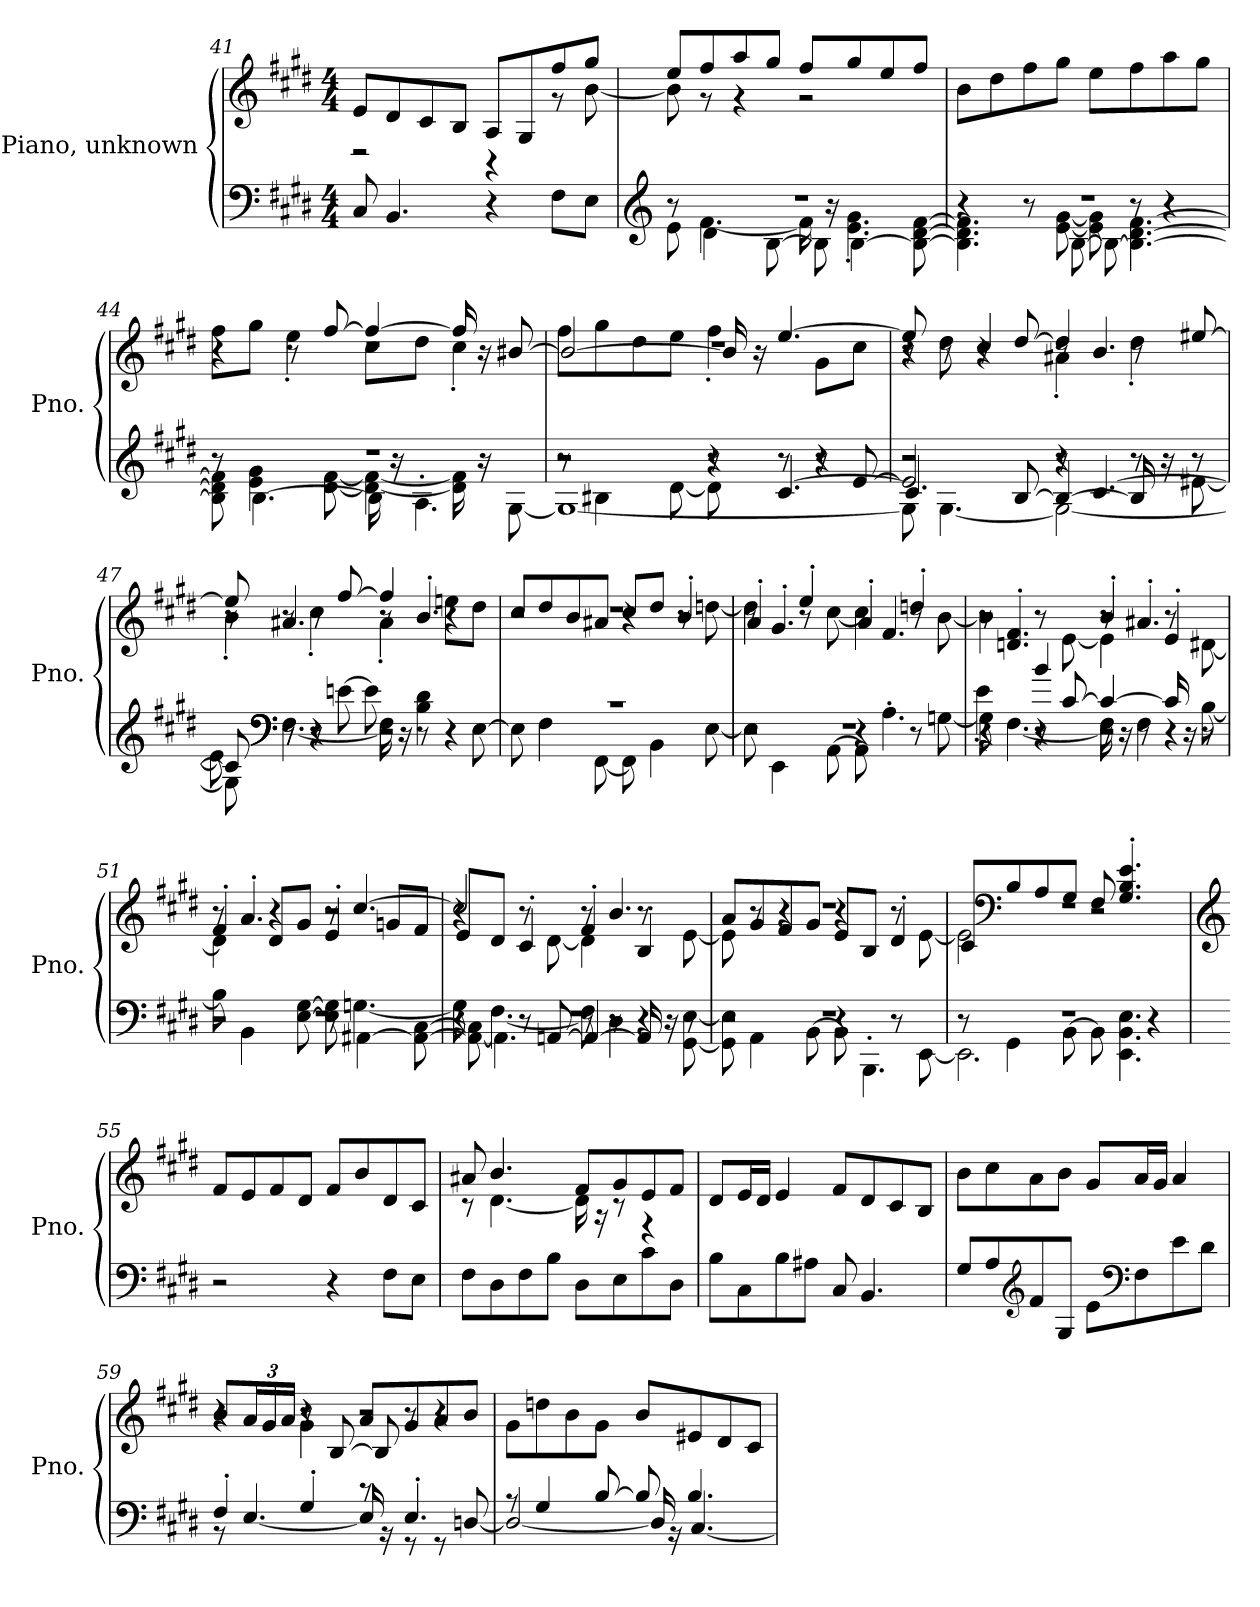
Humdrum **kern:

**kern	**kern
*part1	*part1
*staff2	*staff1
*I"Piano, unknown	*
*I'Pno.	*
*clefF4	*clefG2
*k[f#c#g#d#]	*k[f#c#g#d#]
*M4/4	*M4/4
=41	=41
*	*^
8C#/	8e/L	2r
4.BB/	8d#/	.
.	8c#/	.
.	8B/J	.
4r	8A/L	4r
.	8G#/	.
8F#\L	8ff#/	8r
8E\J	8gg#/J	[8b\
=42	=42	=42
*clefG2	*	*
*^	*	*
*	*^	*	*
1r	8r	8e\	8ee/L	8b\]
.	[4.f#\	4d#\	8ff#/	8r
.	.	.	8aa/	4r
.	.	[8B\	8gg#/J	.
.	16f#\]	8B\]	8ff#/L	2r
.	16r	.	.	.
.	4.e\' 4.g#\'	[4B\	8gg#/	.
.	.	.	8ee/	.
.	.	8B\_ [8d#\ [8f#\	8ff#/J	.
*	*	*	*v	*v
!!LO:LB:g=z
=43	=43	=43	=43
1r	4r	4.B\] 4.d#\] 4.f#\]	8b\L
.	.	.	8dd#\
.	8r	.	8ff#\
.	[8e\ [8g#\	[8B\	8gg#\J
.	8e\] 8g#\]	8B\_	8ee\L
.	8r	4.B\_ [4.d#\ [4.f#\	8ff#\
.	4r	.	8aa\
.	.	.	8gg#\J
=44	=44	=44	=44
*	*	*	*^
*	*	*	*	*^
1r	8r	8B\] 8d#\] 8f#\]	1r	8ff#\L	4r
.	4e\ 4g#\	[4.B\	.	8gg#\J	.
.	.	.	.	4ee'\	8r
.	[8d#\ [8f#\	.	.	.	[8ff#/
.	4d#\_ 4f#\_	16B\]	.	8cc#\L	4ff#/_
.	.	16r	.	.	.
.	.	4.A'\	.	8dd#\J	.
.	16d#\] 16f#\]	.	.	4cc#'\	16ff#/]
.	16r	.	.	.	16r
.	[8G#\	.	.	.	[8b#X/
=45	=45	=45	=45	=45	=45
*	*	*^	*	*	*
2r	1G#_	2r	8r	1r	8ff#\L	2b#/_
.	.	.	4B#X\	.	8gg#\	.
.	.	.	.	.	8dd#\	.
.	.	.	[8d#\	.	8ee\J	.
4r	.	8r	8d#\]	.	4ff#'\	16b#/]
.	.	.	.	.	.	16r
.	.	[4.c#/	8r	.	.	[4.ee/
8r	.	.	4r	.	8g#\L	.
[8e/	.	.	.	.	8cc#\J	.
!!LO:LB:g=z	!!	!!
=46	=46	=46	=46	=46	=46	=46
2e/]	8G#\]	4.c#/]	2r	4r	8r	8ee/]
.	[4.G#\	.	.	.	8dd#\	8r
.	.	.	.	8r	4r	4cc#/
.	.	[8B/	.	[8dd#/	.	.
8r	2G#\_	4B/_	4r	4dd#/]	4a#X'\	8r
[4.c#/	.	.	.	.	.	4.b/
.	.	16B/]	8r	8r	4dd#'\	.
.	.	16r	.	.	.	.
.	.	8r	[8e#X\	[8ee#X/	.	.
*	*	*v	*v	*	*	*
=47	=47	=47	=47	=47	=47
8c#/]	8G#\]	8e#\]	8ee#/]	4b'\	8r
*clefF4	*	*	*	*	*
8r	[4.F#\	8r	8r	.	4.a#X/
4r	.	8r	8r	4cc#'\	.
.	.	[8en\	[8ff#/	.	.
2r	16F#\]	8e\]	4ff#/]	4a#'\	8r
.	16r	.	.	.	.
.	8r	4B\ 4d#\	.	.	4.b'/
.	4r	.	4r	8een\L	.
.	.	[8E\	.	8dd#\J	.
*	*v	*v	*	*	*
=48	=48	=48	=48	=48
1r	8E\]	1r	2r	8cc#/L
.	4F#\	.	.	8dd#/
.	.	.	.	8b/
.	[8FF#\	.	.	8a#X/J
.	8FF#\]	.	4r	8cc#/L
.	4BB\	.	.	8dd#/J
.	.	.	8r	4b'/
.	[8E\	.	[8ddn\	.
!!LO:LB:g=z	!!	!!
=49	=49	=49	=49	=49
*	*^	*	*	*
1r	2r	8E\]	8r	4dd\]	4a'/
.	.	4EE\	4.g#'/	.	.
.	.	.	.	8r	4ee'/
.	.	[8AA\	.	[8cc#\	.
.	4r	8AA\]	8r	4cc#\]	4a'/
.	.	4.A'\	4.f#/	.	.
.	8r	.	.	8r	4ddn'/
.	[8Gn\	.	.	[8b\	.
=50	=50	=50	=50	=50	=50
*	*	*^	*	*	*
4r	8G\]	4r	4e'\	2r	4b\]	8r
.	[4.F#\	.	.	.	.	4.dn/' 4.f#/'
8r	.	4b/	4r	.	8r	.
[8c#/	.	.	.	.	[8e\	.
4c#/_	16F#\]	2r	8r	8r	4e\]	4b'/
.	16r	.	.	.	.	.
.	8r	.	4F#\	4.a#X'/	.	.
16c#/]	4r	.	.	.	8r	4e'/
16r	.	.	.	.	.	.
8r	.	.	[8B\	.	[8d#X\	.
*	*	*v	*v	*	*	*
=51	=51	=51	=51	=51	=51
1r	2r	8B\]	8r	4d#\]	4f#'/
.	.	4BB\	4.a'/	.	.
.	.	.	.	4r	8d#/L
.	.	[8E\ [8G#\	.	.	8g#/J
.	8r	8E\] 8G#\]	8r	2r	4e'/
.	[4.Gn\	[4AA#X\	[4.cc#/	.	.
.	.	.	.	.	8gn/L
.	.	8AA#\_ [8C#\	.	.	8f#/J
!!LO:LB:g=z	!!	!!
=52	=52	=52	=52	=52	=52
*	*	*^	*	*	*
1r	8G\]	4r	8AA#\_ 8C#\]	2cc#/]	4r	8e/L
.	[4.F#\	.	4.AA#\]	.	.	8d#/J
.	.	8r	.	.	8r	4c#'/
.	.	[8AAn/	.	.	[8d#\	.
.	8F#\]	4AA/_	8r	8r	4d#\]	4f#'/
.	8r	.	4D#\	4.b/	.	.
.	4r	16AA/]	.	.	8r	4B'/
.	.	16r	.	.	.	.
.	.	8r	[8GG#\ [8E\	.	[8e\	.
*	*	*v	*v	*	*	*
=53	=53	=53	=53	=53	=53
1r	2r	8GG#\] 8E\]	1r	8e\]	8a/L
.	.	4AA\	.	8r	8g#/
.	.	.	.	4r	8f#/
.	.	[8BB\	.	.	8g#/J
.	4r	8BB\]	.	4r	8e/L
.	.	4.BBB'\	.	.	8B/J
.	8r	.	.	8r	4d#'/
.	[8EE\	.	.	[8e\	.
=54	=54	=54	=54	=54	=54
1r	2.EE\]	8r	1r	2e\]	8c#/L
*	*	*	*clefF4	*	*
.	.	4GG#\	.	.	8B/
.	.	.	.	.	8A/
.	.	[8BB\	.	.	8G#/J
.	.	8BB\]	.	2r	8F#/
.	.	4.EE\ 4.BB\ 4.E\	.	.	4.G#/' 4.B/' 4.e/'
.	4r	.	.	.	.
*v	*v	*v	*	*	*
*	*v	*v	*v
!!LO:PB:g=z
=55	=55
*	*clefG2
2r	8f#/L
.	8e/
.	8f#/
.	8d#/J
4r	8f#/L
.	8b/
8F#\L	8d#/
8E\J	8c#/J
=56	=56
*	*^
8F#\L	8a#X/	8r
8D#\	4.b/	[4.d#\
8F#\	.	.
8B\J	.	.
8D#\L	8f#/L	16d#\]
.	.	16r
8E\	8g#/	8r
8c#\	8e/	4r
8D#\J	8f#/J	.
*	*v	*v
=57	=57
8B\L	8d#/L
8C#\	16e/L
.	16d#/JJ
8B\	4e/
8A#X\J	.
8C#/	8f#/L
4.BB/	8d#/
.	8c#/
.	8B/J
=58	=58
8G#/L	8b\L
8A/	8cc#\
*clefG2	*
8f#/	8a\
8G#/J	8b\J
8e\L	8g#/L
*clefF4	*
8F#\	16a/L
.	16g#/JJ
8e\	4a/
8d#\J	.
!!LO:LB:g=z
=59	=59
*^	*^
*	*	*	*^
4F#'/	8r	8b/L	4r	4r
*	*	*Xbrackettup	*	*
.	[4.E/	24a/L	.	.
.	.	24g#/	.	.
.	.	24a/JJ	.	.
4G#'/	.	4r	4g#\	8r
.	.	.	.	[8B/
8r	16E/]	8a/L	2r	8B/]
.	16r	.	.	.
4.E'/	8r	8g#/	.	8r
.	8r	8a/	.	4r
.	[8Dn/	8b/J	.	.
*	*	*v	*v	*v
=60	=60	=60
8r	2D/_	8g#\L
4G#/	.	8ddn\
.	.	8b\
[8B/	.	8g#\J
8B/]	16D/]	8b/L
.	16r	.
4.B/	[4.C#/	8e#X/
.	.	8d#/
.	.	8c#/J
*v	*v	*
=	=
*-	*-
